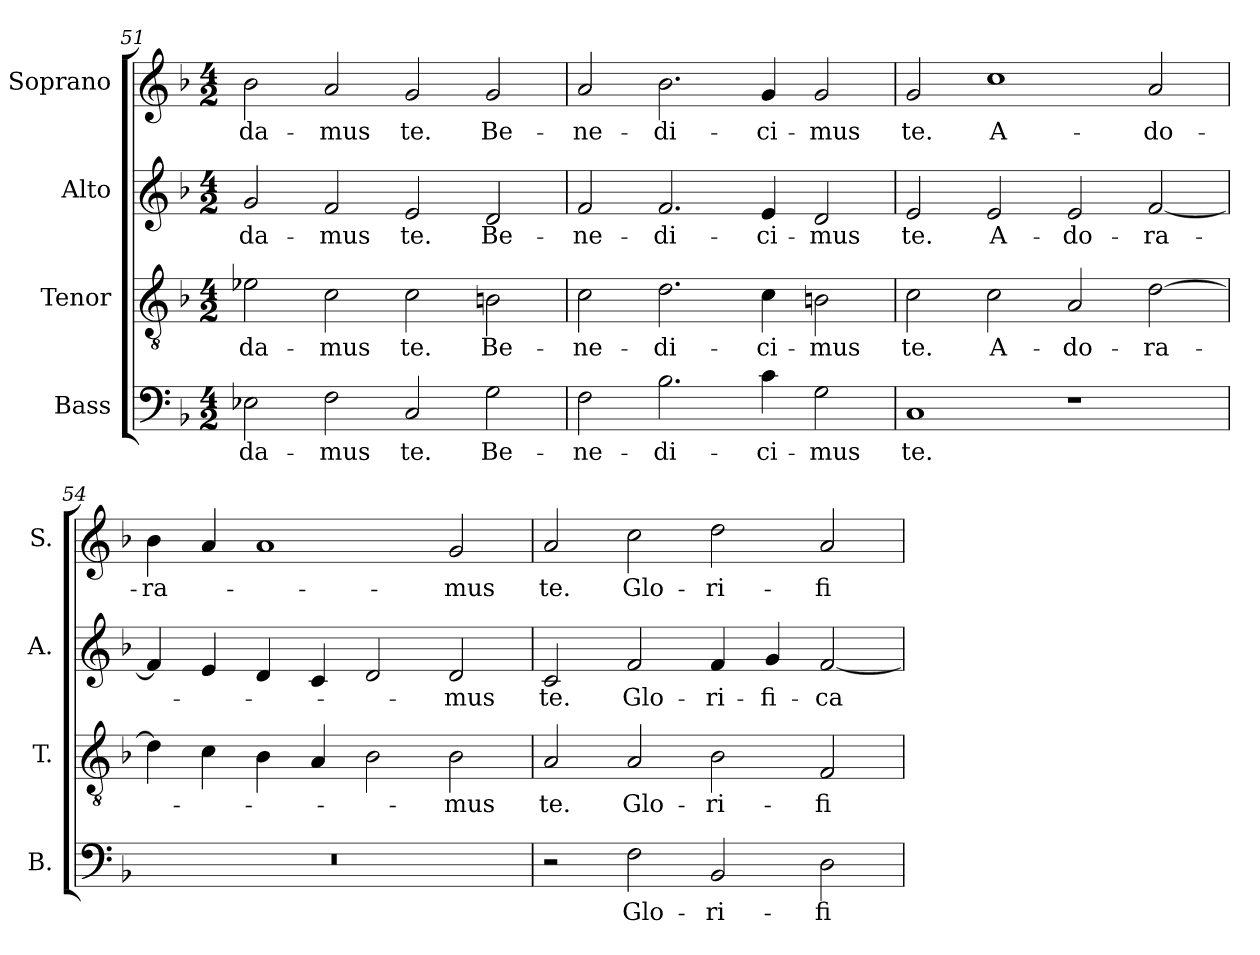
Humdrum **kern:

**kern	**text	**kern	**text	**kern	**text	**kern	**text
*part4	*part4	*part3	*part3	*part2	*part2	*part1	*part1
*staff4	*staff4	*staff3	*staff3	*staff2	*staff2	*staff1	*staff1
*I"Bass	*	*I"Tenor	*	*I"Alto	*	*I"Soprano	*
*I'B.	*	*I'T.	*	*I'A.	*	*I'S.	*
*clefF4	*	*clefGv2	*	*clefG2	*	*clefG2	*
*	*	*ITrd7c12	*	*	*	*	*
*k[b-]	*	*k[b-]	*	*k[b-]	*	*k[b-]	*
*F:	*	*F:	*	*F:	*	*F:	*
*M4/2	*	*M4/2	*	*M4/2	*	*M4/2	*
=51	=51	=51	=51	=51	=51	=51	=51
!	!LO:LY:b:color=#000000	!	!	!	!	!	!
!	!	!	!LO:LY:b:color=#000000	!	!	!	!
!	!	!	!	!	!LO:LY:b:color=#000000	!	!
!	!	!	!	!	!	!	!LO:LY:b:color=#000000
2E-Xi\	-da-	2E-Xi\	-da-	2gi/	-da-	2b-i\	-da-
!	!LO:LY:b:color=#000000	!	!	!	!	!	!
!	!	!	!LO:LY:b:color=#000000	!	!	!	!
!	!	!	!	!	!LO:LY:b:color=#000000	!	!
!	!	!	!	!	!	!	!LO:LY:b:color=#000000
2Fi\	-mus	2Ci\	-mus	2fi/	-mus	2ai/	-mus
!	!LO:LY:b:color=#000000	!	!	!	!	!	!
!	!	!	!LO:LY:b:color=#000000	!	!	!	!
!	!	!	!	!	!LO:LY:b:color=#000000	!	!
!	!	!	!	!	!	!	!LO:LY:b:color=#000000
2Ci/	te.	2Ci\	te.	2ei/	te.	2gi/	te.
!	!LO:LY:b:color=#000000	!	!	!	!	!	!
!	!	!	!LO:LY:b:color=#000000	!	!	!	!
!	!	!	!	!	!LO:LY:b:color=#000000	!	!
!	!	!	!	!	!	!	!LO:LY:b:color=#000000
2Gi\	Be-	2BBni\	Be-	2di/	Be-	2gi/	Be-
!!LO:LB:g=z
=52	=52	=52	=52	=52	=52	=52	=52
!	!LO:LY:b:color=#000000	!	!	!	!	!	!
!	!	!	!LO:LY:b:color=#000000	!	!	!	!
!	!	!	!	!	!LO:LY:b:color=#000000	!	!
!	!	!	!	!	!	!	!LO:LY:b:color=#000000
2Fi\	-ne-	2Ci\	-ne-	2fi/	-ne-	2ai/	-ne-
!	!LO:LY:b:color=#000000	!	!	!	!	!	!
!	!	!	!LO:LY:b:color=#000000	!	!	!	!
!	!	!	!	!	!LO:LY:b:color=#000000	!	!
!	!	!	!	!	!	!	!LO:LY:b:color=#000000
2.B-i\	-di-	2.Di\	-di-	2.fi/	-di-	2.b-i\	-di-
!	!LO:LY:b:color=#000000	!	!	!	!	!	!
!	!	!	!LO:LY:b:color=#000000	!	!	!	!
!	!	!	!	!	!LO:LY:b:color=#000000	!	!
!	!	!	!	!	!	!	!LO:LY:b:color=#000000
4ci\	-ci-	4Ci\	-ci-	4ei/	-ci-	4gi/	-ci-
!	!LO:LY:b:color=#000000	!	!	!	!	!	!
!	!	!	!LO:LY:b:color=#000000	!	!	!	!
!	!	!	!	!	!LO:LY:b:color=#000000	!	!
!	!	!	!	!	!	!	!LO:LY:b:color=#000000
2Gi\	-mus	2BBni\	-mus	2di/	-mus	2gi/	-mus
=53	=53	=53	=53	=53	=53	=53	=53
!	!LO:LY:b:color=#000000	!	!	!	!	!	!
!	!	!	!LO:LY:b:color=#000000	!	!	!	!
!	!	!	!	!	!LO:LY:b:color=#000000	!	!
!	!	!	!	!	!	!	!LO:LY:b:color=#000000
1Ci	te.	2Ci\	te.	2ei/	te.	2gi/	te.
!	!	!	!LO:LY:b:color=#000000	!	!	!	!
!	!	!	!	!	!LO:LY:b:color=#000000	!	!
!	!	!	!	!	!	!	!LO:LY:b:color=#000000
.	.	2Ci\	A-	2ei/	A-	1cci	A-
!	!	!	!LO:LY:b:color=#000000	!	!	!	!
!	!	!	!	!	!LO:LY:b:color=#000000	!	!
1r	.	2AAi/	-do-	2ei/	-do-	.	.
!	!	!	!LO:LY:b:color=#000000	!	!	!	!
!	!	!	!	!	!LO:LY:b:color=#000000	!	!
!	!	!	!	!	!	!	!LO:LY:b:color=#000000
.	.	[2Di\	-ra-	[2fi/	-ra-	2ai/	-do-
=54	=54	=54	=54	=54	=54	=54	=54
!LO:N:vis=1	!	!	!	!	!	!	!
!	!	!	!	!	!	!	!LO:LY:b:color=#000000
0r	.	4Di\]	.	4fi/]	.	4b-i\	-ra-
.	.	4Ci\	.	4ei/	.	4ai/	.
.	.	4BB-i\	.	4di/	.	1ai	.
.	.	4AAi/	.	4ci/	.	.	.
.	.	2BB-i\	.	2di/	.	.	.
!	!	!	!LO:LY:b:color=#000000	!	!	!	!
!	!	!	!	!	!LO:LY:b:color=#000000	!	!
!	!	!	!	!	!	!	!LO:LY:b:color=#000000
.	.	2BB-i\	-mus	2di/	-mus	2gi/	-mus
=55	=55	=55	=55	=55	=55	=55	=55
!	!	!	!LO:LY:b:color=#000000	!	!	!	!
!	!	!	!	!	!LO:LY:b:color=#000000	!	!
!	!	!	!	!	!	!	!LO:LY:b:color=#000000
2r	.	2AAi/	te.	2ci/	te.	2ai/	te.
!	!LO:LY:b:color=#000000	!	!	!	!	!	!
!	!	!	!LO:LY:b:color=#000000	!	!	!	!
!	!	!	!	!	!LO:LY:b:color=#000000	!	!
!	!	!	!	!	!	!	!LO:LY:b:color=#000000
2Fi\	Glo-	2AAi/	Glo-	2fi/	Glo-	2cci\	Glo-
!	!LO:LY:b:color=#000000	!	!	!	!	!	!
!	!	!	!LO:LY:b:color=#000000	!	!	!	!
!	!	!	!	!	!LO:LY:b:color=#000000	!	!
!	!	!	!	!	!	!	!LO:LY:b:color=#000000
2BB-i/	-ri-	2BB-i\	-ri-	4fi/	-ri-	2ddi\	-ri-
!	!	!	!	!	!LO:LY:b:color=#000000	!	!
.	.	.	.	4gi/	-fi-	.	.
!	!LO:LY:b:color=#000000	!	!	!	!	!	!
!	!	!	!LO:LY:b:color=#000000	!	!	!	!
!	!	!	!	!	!LO:LY:b:color=#000000	!	!
!	!	!	!	!	!	!	!LO:LY:b:color=#000000
2Di\	-fi-	2FFi/	-fi-	[2fi/	-ca-	2ai/	-fi-
=	=	=	=	=	=	=	=
*-	*-	*-	*-	*-	*-	*-	*-
